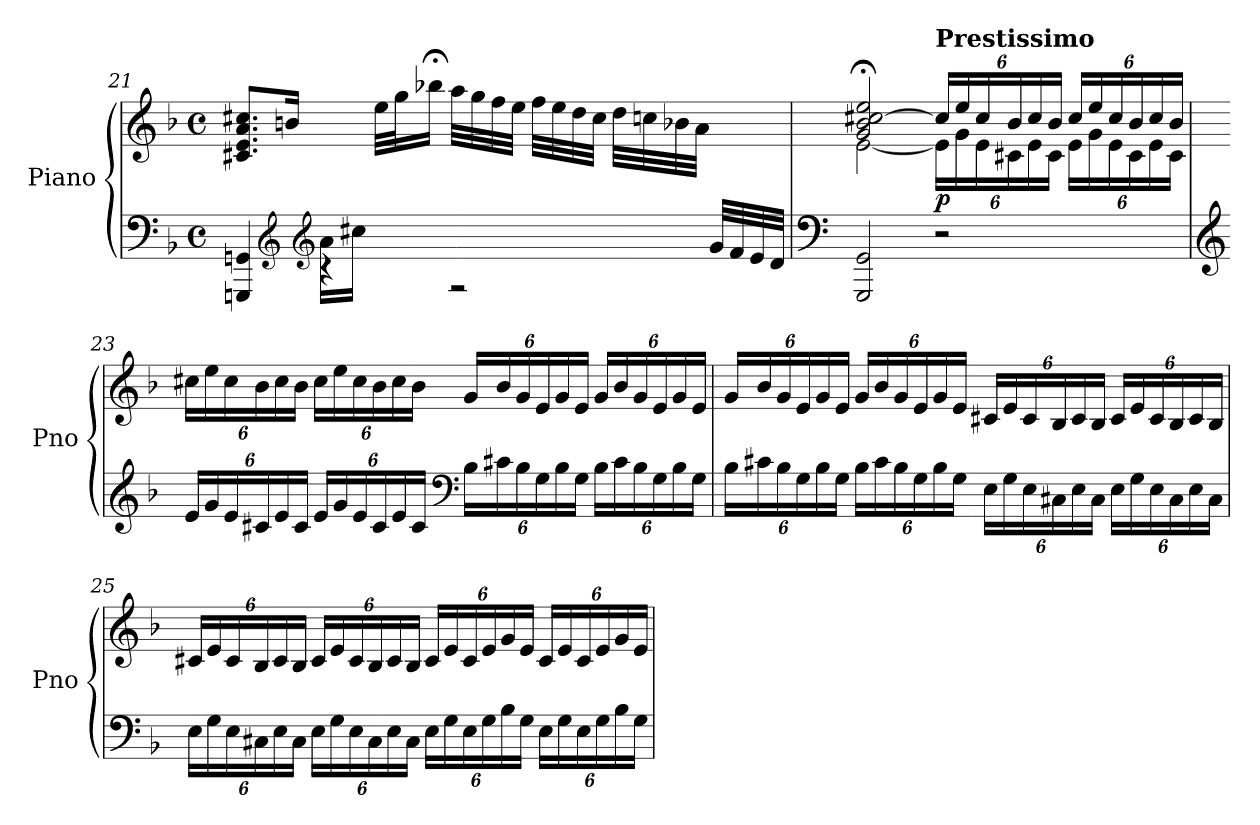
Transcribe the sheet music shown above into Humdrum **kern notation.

**kern	**kern	**dynam
*part1	*part1	*part1
*staff2	*staff1	*staff1/2
*I"Piano	*	*
*I'Pno	*	*
!!LO:LB:g=z
*clefF4	*clefG2	*
*k[b-]	*k[b-]	*
*M4/4	*M4/4	*
*met(c)	*met(c)	*
=21	=21	=21
*^	*	*
4ryy	4GGGn/ 4GGn/	8.c#X/ 8.e/ 8.a/ 8.cc#X/L	.
*clefG2	*	*	*
*	*	*MM72	*
.	.	16bn/Jk	.
16a\LL	4r	8ryy	.
16cc#X\JJ	.	.	.
2ryy	.	32ee\LLL	.
.	.	32gg\J	.
*	*	*MM20	*
.	.	16bb-X;<\JJ	.
*	*	*MM72	*
.	2r	32aa\LLL	.
.	.	32gg\	.
.	.	32ff\	.
.	.	32ee\JJJ	.
.	.	32ff\LLL	.
.	.	32ee\	.
.	.	32dd\	.
.	.	32cc#\JJJ	.
.	.	32dd\LLL	.
.	.	32ccn\	.
.	.	32b-X\	.
.	.	32a\JJJ	.
32g/LLL	.	8ryy	.
32f/	.	.	.
32e/	.	.	.
32d/JJJ	.	.	.
*v	*v	*	*
=22	=22	=22
*clefF4	*	*
*	*MM48	*
*	*^	*
2GGG/ 2GG/	2g/;< 2b-/;< [2cc#X/;< 2ee/;<	[2e\	.
*	*Xbrackettup	*	*
!	!LO:TX:a:B:t=Prestissimo	!	!
!	!	!	!LO:DY:b
2r	24cc#/LL]	24e\LL]	p
.	24ee/	24g\	.
.	24cc#/	24e\	.
.	24b-/	24c#X\	.
.	24cc#/	24e\	.
.	24b-/JJ	24c#\JJ	.
.	24cc#/LL	24e\LL	.
.	24ee/	24g\	.
.	24cc#/	24e\	.
.	24b-/	24c#\	.
.	24cc#/	24e\	.
.	24b-/JJ	24c#\JJ	.
*	*v	*v	*
!!LO:LB:g=z
=23	=23	=23
*clefG2	*	*
*Xbrackettup	*	*
24e/LL	24cc#X\LL	.
24g/	24ee\	.
24e/	24cc#\	.
24c#X/	24b-\	.
24e/	24cc#\	.
24c#/JJ	24b-\JJ	.
24e/LL	24cc#\LL	.
24g/	24ee\	.
24e/	24cc#\	.
24c#/	24b-\	.
24e/	24cc#\	.
24c#/JJ	24b-\JJ	.
*clefF4	*	*
24B-\LL	24g/LL	.
24c#X\	24b-/	.
24B-\	24g/	.
24G\	24e/	.
24B-\	24g/	.
24G\JJ	24e/JJ	.
24B-\LL	24g/LL	.
24c#\	24b-/	.
24B-\	24g/	.
24G\	24e/	.
24B-\	24g/	.
24G\JJ	24e/JJ	.
=24	=24	=24
24B-\LL	24g/LL	.
24c#X\	24b-/	.
24B-\	24g/	.
24G\	24e/	.
24B-\	24g/	.
24G\JJ	24e/JJ	.
24B-\LL	24g/LL	.
24c#\	24b-/	.
24B-\	24g/	.
24G\	24e/	.
24B-\	24g/	.
24G\JJ	24e/JJ	.
24E\LL	24c#X/LL	.
24G\	24e/	.
24E\	24c#/	.
24C#X\	24B-/	.
24E\	24c#/	.
24C#\JJ	24B-/JJ	.
24E\LL	24c#/LL	.
24G\	24e/	.
24E\	24c#/	.
24C#\	24B-/	.
24E\	24c#/	.
24C#\JJ	24B-/JJ	.
!!LO:LB:g=z
=25	=25	=25
24E\LL	24c#X/LL	.
24G\	24e/	.
24E\	24c#/	.
24C#X\	24B-/	.
24E\	24c#/	.
24C#\JJ	24B-/JJ	.
24E\LL	24c#/LL	.
24G\	24e/	.
24E\	24c#/	.
24C#\	24B-/	.
24E\	24c#/	.
24C#\JJ	24B-/JJ	.
24E\LL	24c#/LL	.
24G\	24e/	.
24E\	24c#/	.
24G\	24e/	.
24B-\	24g/	.
24G\JJ	24e/JJ	.
24E\LL	24c#/LL	.
24G\	24e/	.
24E\	24c#/	.
24G\	24e/	.
24B-\	24g/	.
24G\JJ	24e/JJ	.
=	=	=
*-	*-	*-
